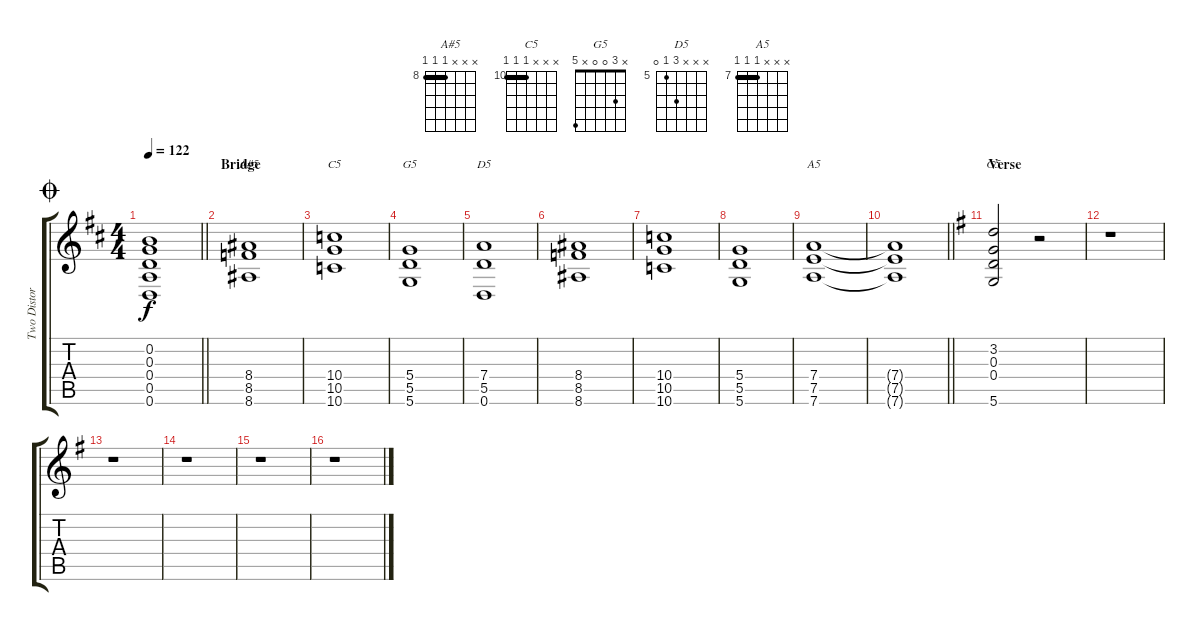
\track ("Two Distortion Guitars" "Two Distor") {instrument distortionguitar}
\staff {score tabs}
\tuning (E4 B3 G3 D3 A2 D2) {hide}
\chord ("A#5" x x x 8 8 8) {firstfret 8 barre 8}
\chord ("C5" x x x 10 10 10) {firstfret 10 barre 10}
\chord ("G5" x x x 5 5 5) {barre 5}
\chord ("D5" x x x 7 5 0) {firstfret 5}
\chord ("A5" x x x 7 7 7) {firstfret 7 barre 7}
\chord ("G5" x 3 0 0 x 5)
\ts (4 4)
\jump coda
\tempo 122
\clef g2
\barLineRight lightlight
\ks d
(0.2 0.3 0.4 0.5 0.6).1{dy f} |
\section ("" "Bridge")
(8.4 8.5 8.6).1{ch "A#5"} |
(10.4 10.5 10.6).1{ch "C5"} |
(5.4 5.5 5.6).1{ch "G5"} |
(7.4 5.5 0.6).1{ch "D5"} |
(8.4 8.5 8.6).1 |
(10.4 10.5 10.6).1 |
(5.4 5.5 5.6).1 |
(7.4 7.5 7.6).1{ch "A5"} |
\barLineRight lightlight
(7.4{t} 7.5{t} 7.6{t}).1 |
\section ("" "Verse")
\ks g
(3.2 0.3 0.4 5.6).2{ch "G5" volume 6} r.2 |
r.1 |
r.1 |
r.1 |
r.1 |
r.1
